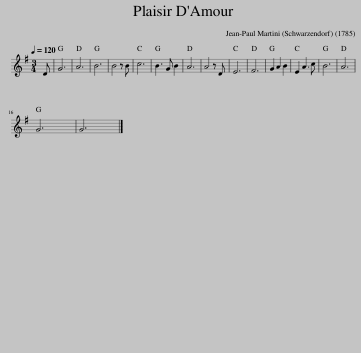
X:1
L:1/8
Q:1/4=120
M:3/4
I:linebreak $
K:G
V:1 treble
V:1
 D | G6 | A6 | B6 | B4 z B | %5
 c6 | B3 G B2 | A6 | A4 z D | E6 | %10
 F6 | G2 A2 B2 | E2 A3 c | B6 | A6 |$ %15
 G6 | G6 |] %17
